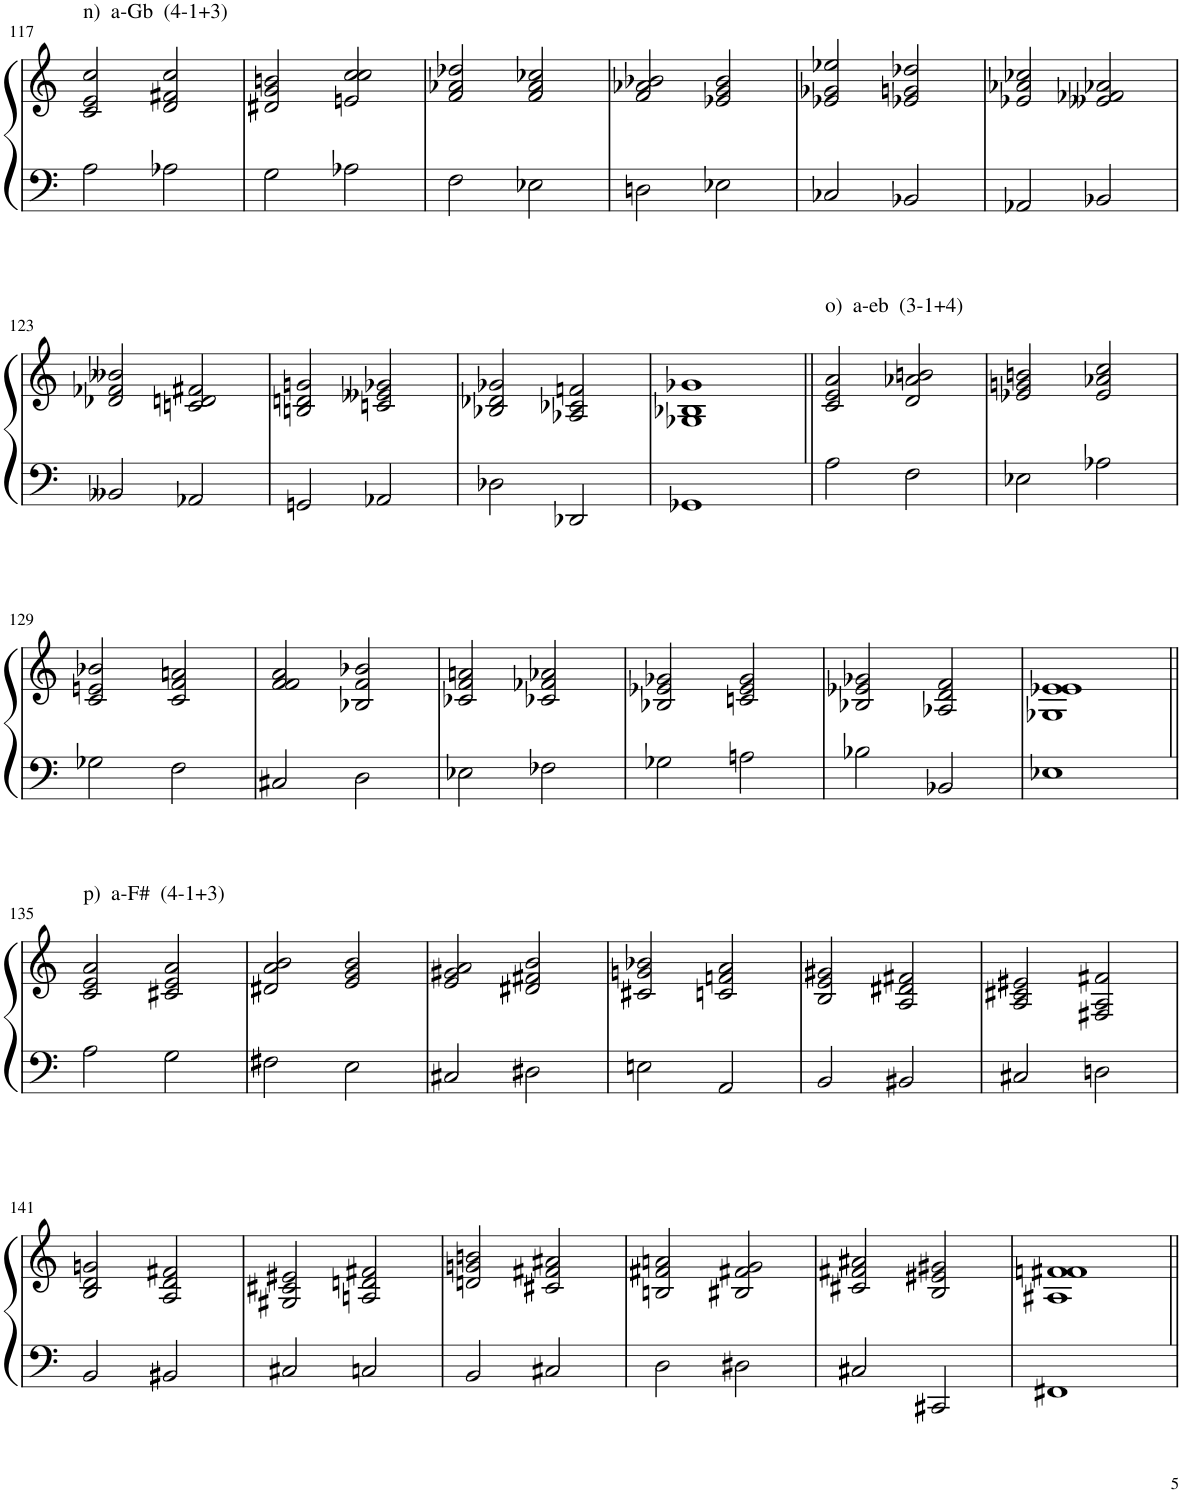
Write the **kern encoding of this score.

**kern	**kern
*part1	*part1
*staff2	*staff1
*I"Piano	*
*I'Pno.	*
!!LO:PB:g=z
*clefF4	*clefG2
*k[]	*k[]
=117	=117
!	!LO:TX:a:t=n)  a-Gb  (4-1+3)
2A\	2c/ 2e/ 2cc/
2A-X\	2d/ 2f#X/ 2cc/
=118	=118
2G\	2d#X/ 2g/ 2bn/
2A-X\	2en/ 2cc/ 2cc/
=119	=119
2F\	2f/ 2a-X/ 2dd-X/
2E-X\	2f/ 2a-/ 2cc-X/
=120	=120
2Dn\	2f/ 2a-X/ 2b-X/
2E-X\	2e-X/ 2g/ 2b-/
=121	=121
2C-X/	2e-X/ 2g-X/ 2ee-X/
2BB-X/	2e-X/ 2gn/ 2dd-X/
=122	=122
2AA-X/	2e-X/ 2a-X/ 2cc-X/
2BB-X/	2e--X/ 2f-X/ 2a-X/
!!LO:LB:g=z
=123	=123
2BB--X/	2d-X/ 2f-X/ 2b--X/
2AA-X/	2cn/ 2dn/ 2f#X/
=124	=124
2GGn/	2Bn/ 2dn/ 2gn/
2AA-X/	2cn/ 2e--X/ 2g-X/
=125	=125
2D-X\	2B-X/ 2d-X/ 2g-X/
2DD-X/	2A-X/ 2c-X/ 2fn/
=126	=126
1GG-X	1G-X 1B-X 1g-X
=127||	=127||
!	!LO:TX:a:t=o)  a-eb  (3-1+4)
2A\	2c/ 2e/ 2a/
2F\	2d/ 2a-X/ 2bn/
=128	=128
2E-X\	2e-X/ 2gn/ 2bn/
2A-X\	2e-/ 2a-X/ 2cc/
!!LO:LB:g=z
=129	=129
2G-X\	2c/ 2en/ 2b-X/
2F\	2c/ 2f/ 2an/
=130	=130
2C#X/	2f/ 2f/ 2a/
2D\	2B-X/ 2f/ 2b-X/
=131	=131
2E-X\	2c-X/ 2f/ 2an/
2F-X\	2c-X/ 2f-X/ 2a-X/
=132	=132
2G-X\	2B-X/ 2e-X/ 2g-X/
2An\	2cn/ 2e-/ 2g-/
=133	=133
2B-X\	2B-X/ 2e-X/ 2g-X/
2BB-X/	2A-X/ 2d/ 2f/
=134	=134
1E-X	1G-X 1e-X 1e-
!!LO:LB:g=z
=135||	=135||
!	!LO:TX:a:t=p)  a-F#  (4-1+3)
2A\	2c/ 2e/ 2a/
2G\	2c#X/ 2e/ 2a/
=136	=136
2F#X\	2d#X/ 2a/ 2b/
2E\	2e/ 2g/ 2b/
=137	=137
2C#X/	2e/ 2g#X/ 2a/
2D#X\	2d#X/ 2f#X/ 2b/
=138	=138
2En\	2c#X/ 2gn/ 2b-X/
2AA/	2cn/ 2fn/ 2a/
=139	=139
2BB/	2B/ 2e/ 2g#X/
2BB#X/	2A/ 2d#X/ 2f#X/
=140	=140
2C#X/	2A/ 2c#X/ 2e#X/
2Dn\	2F#X/ 2A/ 2f#X/
!!LO:LB:g=z
=141	=141
2BB/	2B/ 2d/ 2gn/
2BB#X/	2A/ 2d/ 2f#X/
=142	=142
2C#X/	2G#X/ 2c#X/ 2e#X/
2Cn/	2An/ 2dn/ 2f#X/
=143	=143
2BB/	2dn/ 2gn/ 2bn/
2C#X/	2c#X/ 2f#X/ 2a#X/
=144	=144
2D\	2Bn/ 2f#X/ 2an/
2D#X\	2B#X/ 2f#X/ 2g/
=145	=145
2C#X/	2c#X/ 2f#X/ 2a#X/
2CC#X/	2B/ 2e#X/ 2g#X/
=146	=146
1FF#X	1A#X 1fn 1f#X
=||	=||
*-	*-
